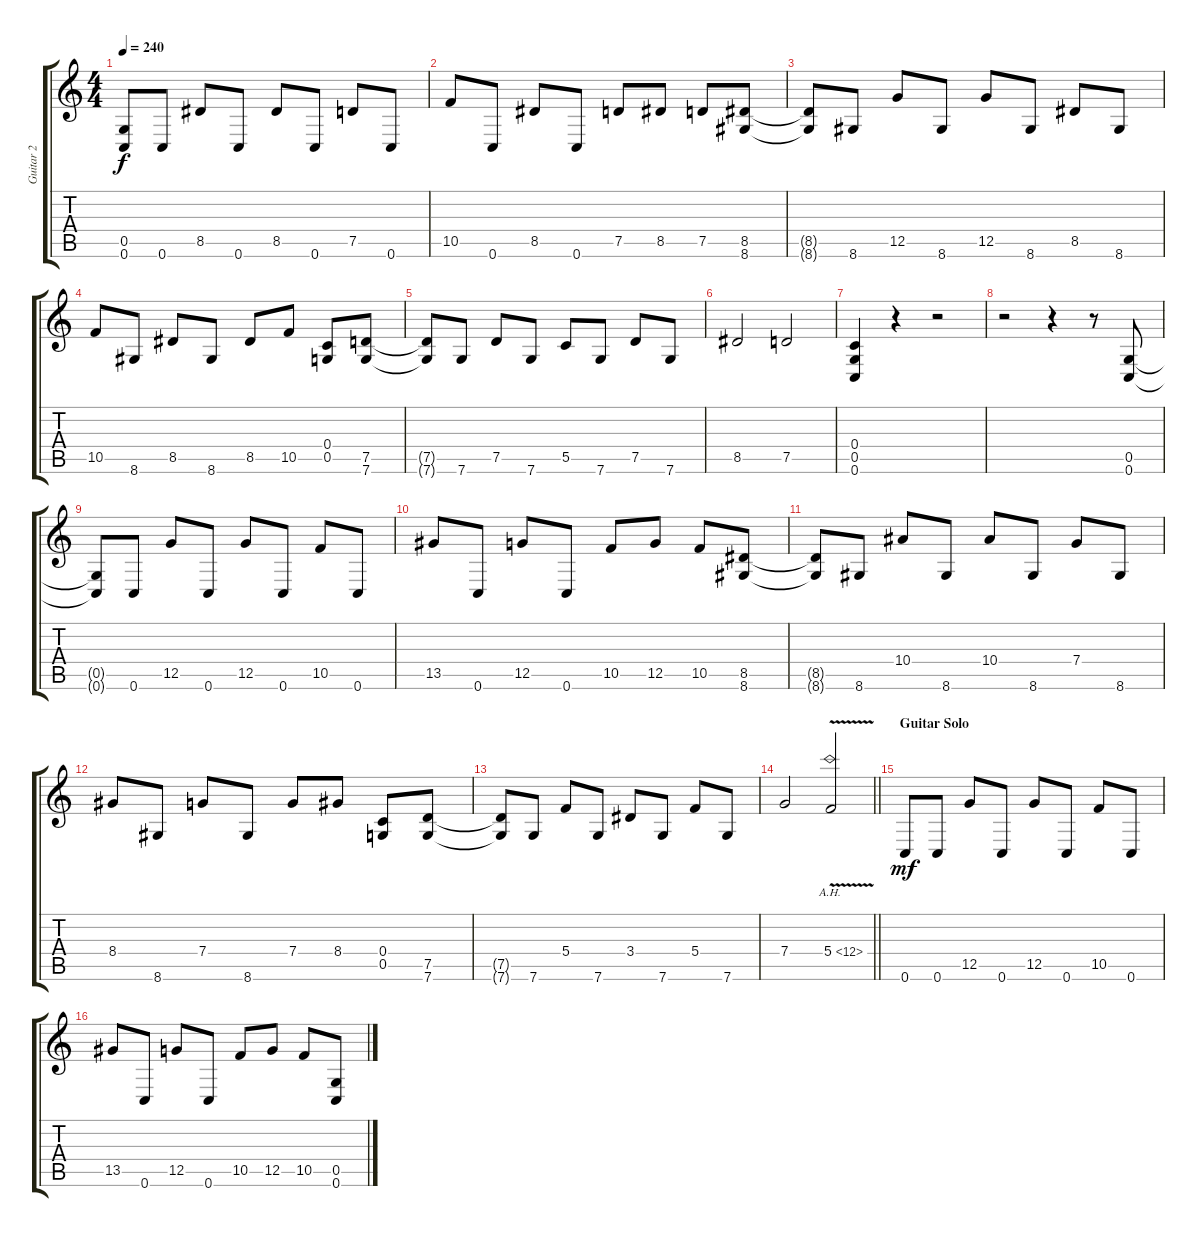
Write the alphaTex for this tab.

\track ("Guitar 2" "Guitar 2") {instrument distortionguitar}
\staff {score tabs}
\tuning (D4 A3 F3 C3 G2 C2) {hide}
\ts (4 4)
\tempo 240
\clef g2
\ks c
(0.5{t} 0.6{t}).8{dy f} 0.6.8 8.5.8 0.6.8 8.5.8 0.6.8 7.5.8 0.6.8 |
10.5.8 0.6.8 8.5.8 0.6.8 7.5.8 8.5.8 7.5.8 (8.5 8.6).8 |
(8.5{t} 8.6{t}).8 8.6.8 12.5.8 8.6.8 12.5.8 8.6.8 8.5.8 8.6.8 |
10.5.8 8.6.8 8.5.8 8.6.8 8.5.8 10.5.8 (0.4 0.5).8 (7.5 7.6).8 |
(7.5{t} 7.6{t}).8 7.6.8 7.5.8 7.6.8 5.5.8 7.6.8 7.5.8 7.6.8 |
8.5.2 7.5.2 |
(0.4 0.5 0.6).4 r.4 r.2 |
r.2 r.4 r.8 (0.5 0.6).8 |
(0.5{t} 0.6{t}).8 0.6.8 12.5.8 0.6.8 12.5.8 0.6.8 10.5.8 0.6.8 |
13.5.8 0.6.8 12.5.8 0.6.8 10.5.8 12.5.8 10.5.8 (8.5 8.6).8 |
(8.5{t} 8.6{t}).8 8.6.8 10.4.8 8.6.8 10.4.8 8.6.8 7.4.8 8.6.8 |
8.4.8 8.6.8 7.4.8 8.6.8 7.4.8 8.4.8 (0.4 0.5).8 (7.5 7.6).8 |
(7.5{t} 7.6{t}).8 7.6.8 5.4.8 7.6.8 3.4.8 7.6.8 5.4.8 7.6.8 |
\barLineRight lightlight
7.4.2 5.4{ah 7 v}.2 |
\section ("" "Guitar Solo")
0.6.8{dy mf} 0.6.8 12.5.8 0.6.8 12.5.8 0.6.8 10.5.8 0.6.8 |
13.5.8 0.6.8 12.5.8 0.6.8 10.5.8 12.5.8 10.5.8 (0.5 0.6).8
